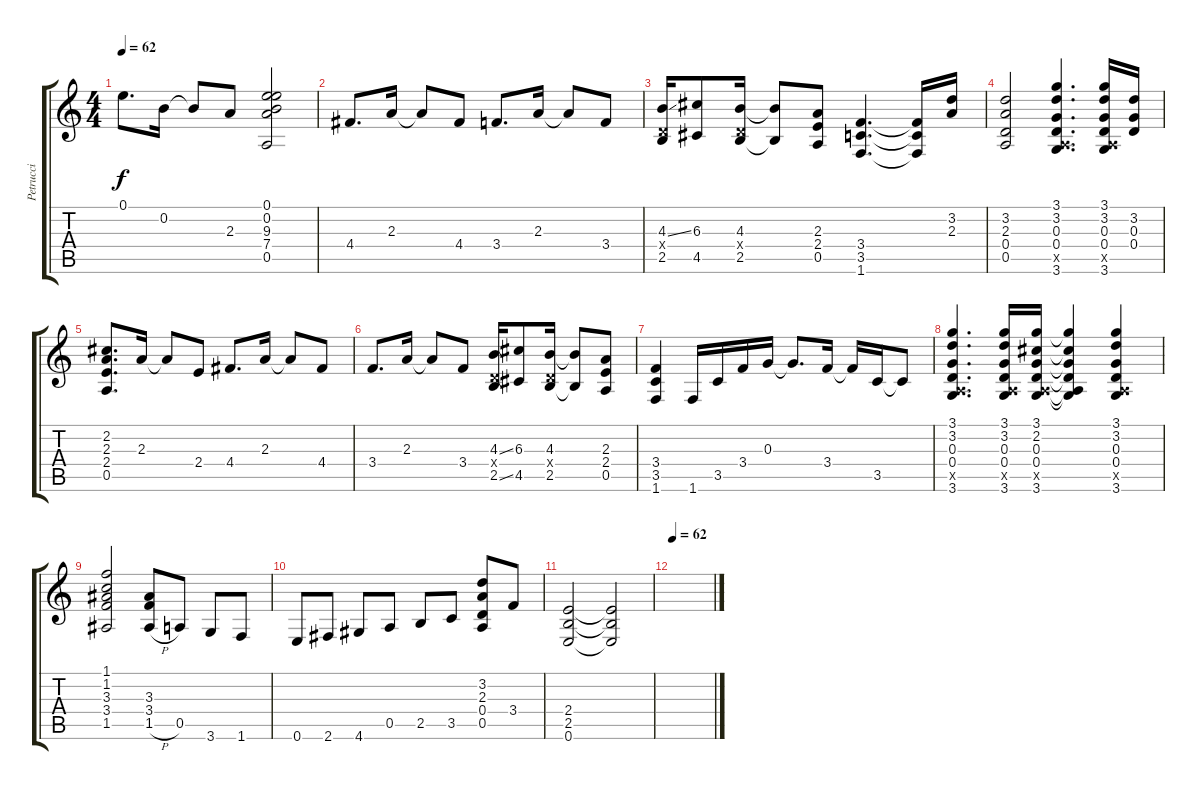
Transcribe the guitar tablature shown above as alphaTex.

\track ("Petrucci" "Petrucci") {instrument distortionguitar}
\staff {score tabs}
\tuning (E4 B3 G3 D3 A2 E2) {hide}
\ts (4 4)
\tempo 62
\clef g2
\ks c
0.1.8{d dy f} 0.2.16 0.2{t}.8 2.3.8 (0.1 0.2 9.3 7.4 0.5).2 |
4.4.8{d} 2.3.16 2.3{t}.8 4.4.8 3.4.8{d} 2.3.16 2.3{t}.8 3.4.8 |
(4.3{ss} 0.4{x} 2.5).16 (6.3 4.5).8 (4.3 0.4{x} 2.5).16 (4.3{t} 2.5{t}).8 (2.3 2.4 0.5).8 (3.4 3.5 1.6).4{d} (3.4{t} 3.5{t} 1.6{t}).16 (3.2 2.3).16 |
(3.2 2.3 0.4 0.5).2 (3.1 3.2 0.3 0.4 0.5{x} 3.6).4{d} (3.1 3.2 0.3 0.4 0.5{x} 3.6).16 (3.2 0.3 0.4).16 |
(2.2 2.3 2.4 0.5).8{d} 2.3.16 2.3{t}.8 2.4.8 4.4.8{d} 2.3.16 2.3{t}.8 4.4.8 |
3.4.8{d} 2.3.16 2.3{t}.8 3.4.8 (4.3{ss} 0.4{x} 2.5{ss}).16 (6.3 4.5).8 (4.3 0.4{x} 2.5).16 (4.3{t} 2.5{t}).8 (2.3 2.4 0.5).8 |
(3.4 3.5 1.6).4 1.6.16 3.5.16 3.4.16 0.3.16 0.3{t}.8{d} 3.4.16 3.4{t}.16 3.5.16 3.5{t}.8 |
(3.1 3.2 0.3 0.4 0.5{x} 3.6).4{d} (3.1 3.2 0.3 0.4 0.5{x} 3.6).16 (3.1 2.2 0.3 0.4 0.5{x} 3.6).16 (3.1{t} 2.2{t} 0.3{t} 0.4{t} 0.5{t} 3.6{t}).4 (3.1 3.2 0.3 0.4 0.5{x} 3.6).4 |
(1.1 1.2 3.3 3.4 1.5).2 (3.3 3.4 1.5{h}).8 0.5.8 3.6.8 1.6.8 |
0.6.8 2.6.8 4.6.8 0.5.8 2.5.8 3.5.8 (3.2 2.3 0.4 0.5).8 3.4.8 |
(2.4 2.5 0.6).2 (2.4{t} 2.5{t} 0.6{t}).2 |
\tempo 62
